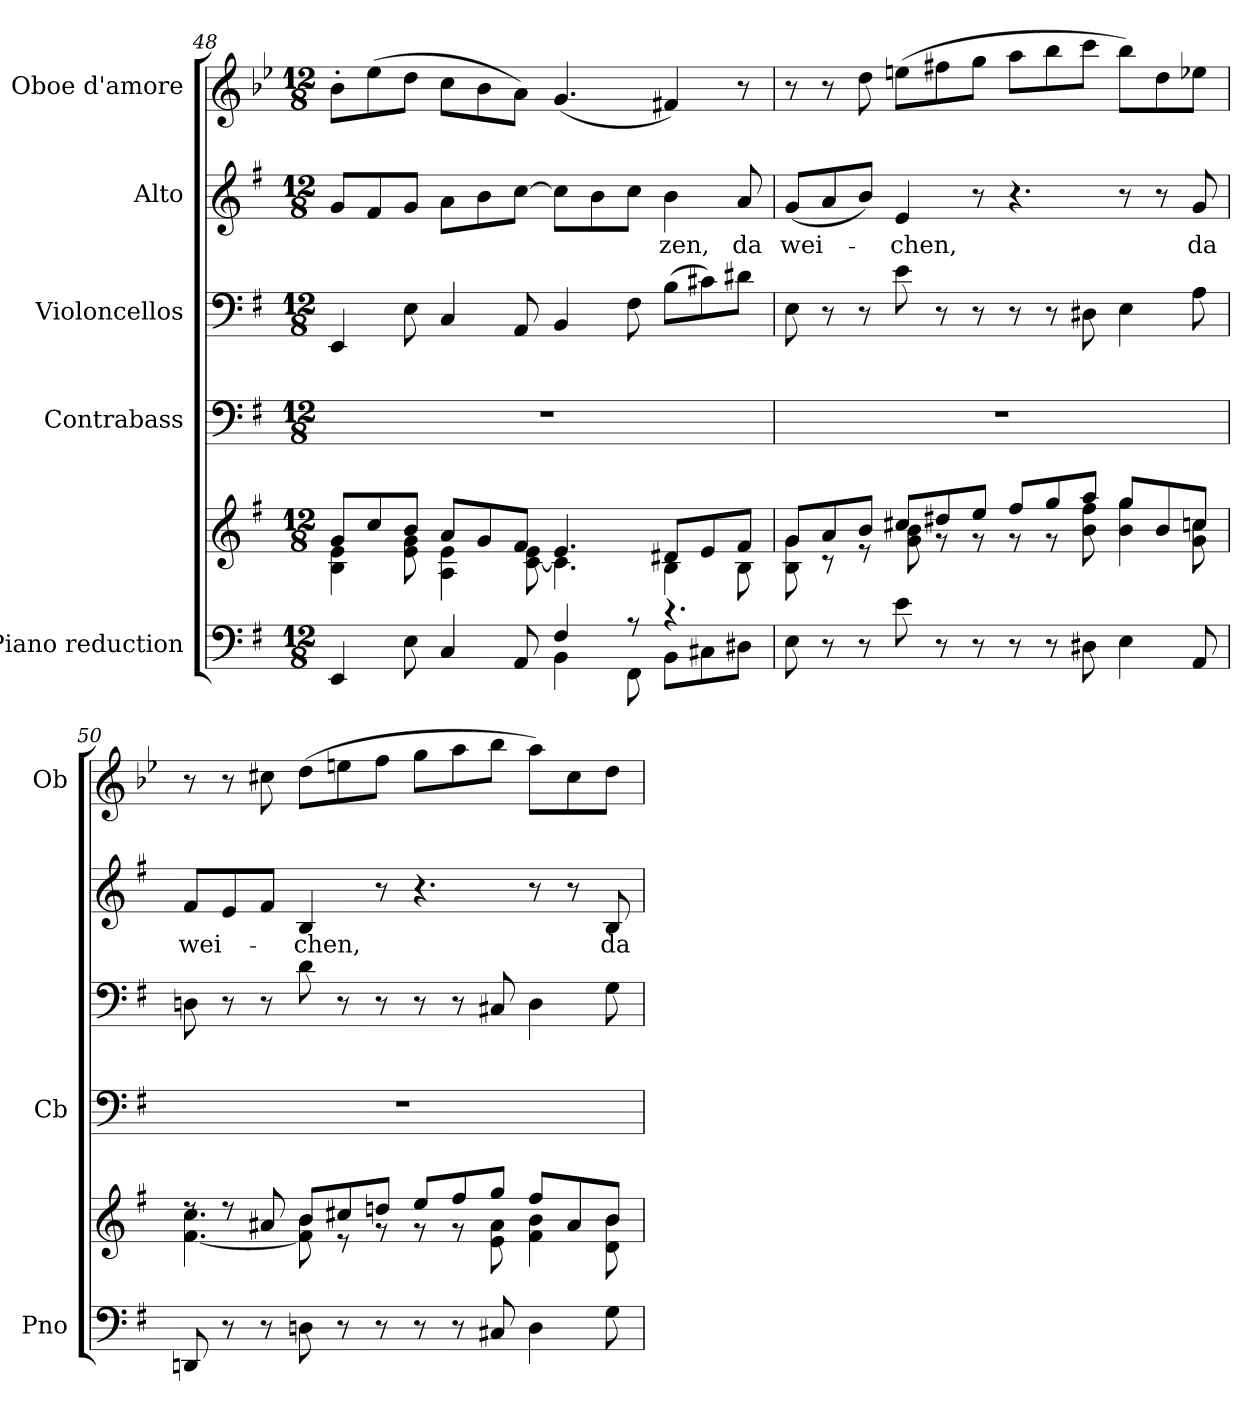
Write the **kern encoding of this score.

**kern	**kern	**kern	**kern	**kern	**text	**kern
*part5	*part5	*part4	*part3	*part2	*part2	*part1
*staff6	*staff5	*staff4	*staff3	*staff2	*staff2	*staff1
*I"Piano reduction	*	*I"Contrabass	*I"Violoncellos	*I"Alto	*	*I"Oboe d'amore
*I'Pno	*	*I'Cb	*	*	*	*I'Ob
*clefF4	*clefG2	*clefF4	*clefF4	*clefG2	*	*clefG2
*	*	*ITrd7c12	*	*	*	*ITrd2c3
*k[f#]	*k[f#]	*k[f#]	*k[f#]	*k[f#]	*	*k[f#]
*M12/8	*M12/8	*M12/8	*M12/8	*M12/8	*	*M12/8
=48	=48	=48	=48	=48	=48	=48
*^	*^	*	*	*	*	*
4EE/	2.ryy	8g/L	4B\ 4e\	1.r	4EE/	8g/L	.	8g'\L
.	.	8cc/	.	.	.	8f#/	.	(>8cc\
8E\	.	8b/J	8e\ 8g\	.	8E\	8g/J	.	8b\J
4C/	.	8a/L	4A\ 4e\	.	4C/	8a\L	.	8a\L
.	.	8g/	.	.	.	8b\	.	8g\
8AA/	.	8f#/J	[8c\ 8e\	.	8AA/	[8cc\J	.	8f#\J)
4F#/	4BB\	4.e/	4.c\]	.	4BB/	8cc\L]	.	(<4.e/
.	.	.	.	.	.	8b\	.	.
8r	8FF#\	.	.	.	8F#\	8cc\J	.	.
!	!	!	!	!	!	!	!LO:LY:b	!
4.r	8BB\L	8d#X/L	4B\	.	(>8B\L	4b\	-zen,	4d#X/)
.	8C#X\	8e/	.	.	8c#X\)	.	.	.
!	!	!	!	!	!	!	!LO:LY:b	!
.	8D#X\J	8f#/J	8B\	.	8d#X\J	8a/	da	8r
!!LO:PB:g=z
=49	=49	=49	=49	=49	=49	=49	=49	=49
!	!	!	!	!	!	!	!LO:LY:b	!
*v	*v	*	*	*	*	*	*	*
8E\	8g/L	8B\ 8g\	1.r	8E\	(<8g/L	wei-	8r
8r	8a/	8r	.	8r	8a/	.	8r
8r	8b/J	8r	.	8r	8b/J)	.	8b\
!	!	!	!	!	!	!LO:LY:b	!
8e\	8cc#X/L	8g\ 8b\	.	8e\	4e/	-chen,	(>8cc#X\L
8r	8dd#X/	8r	.	8r	.	.	8dd#X\
8r	8ee/J	8r	.	8r	8r	.	8ee\J
8r	8ff#/L	8r	.	8r	4.r	.	8ff#\L
8r	8gg/	8r	.	8r	.	.	8gg\
8D#X\	8aa/J	8b\ 8ff#\	.	8D#X\	.	.	8aa\J
4E\	8gg/L	4b\ 4gg\	.	4E\	8r	.	8gg\L)
.	8b/	.	.	.	8r	.	8b\
!	!	!	!	!	!	!LO:LY:b	!
8AA/	8ccn/J	8g\ 8cc\	.	8A\	8g/	da	8ccn\J
=50	=50	=50	=50	=50	=50	=50	=50
!	!	!	!	!	!	!LO:LY:b	!
8DDn/	8rdd	[4.f#\ 4.cc\	1.r	8Dn\	8f#/L	wei-	8r
8r	8rdd	.	.	8r	8e/	.	8r
8r	8a#X/	.	.	8r	8f#/J	.	8a#X\
!	!	!	!	!	!	!LO:LY:b	!
8Dn\	8b/L	8f#\] 8b\	.	8d\	4B/	-chen,	(>8b\L
8r	8cc#X/	8r	.	8r	.	.	8cc#X\
8r	8ddn/J	8r	.	8r	8r	.	8dd\J
8r	8ee/L	8r	.	8r	4.r	.	8ee\L
8r	8ff#/	8r	.	8r	.	.	8ff#\
8C#X/	8gg:/J	8e\ 8a#\	.	8C#X/	.	.	8gg\J
4D\	8ff#/L	4f#\ 4b\	.	4D\	8r	.	8ff#\L)
.	8a#/	.	.	.	8r	.	8a#\
!	!	!	!	!	!	!LO:LY:b	!
8G\	8b/J	8d\ 8b\	.	8G\	8B/	da	8b\J
*	*v	*v	*	*	*	*	*
=	=	=	=	=	=	=
*-	*-	*-	*-	*-	*-	*-
